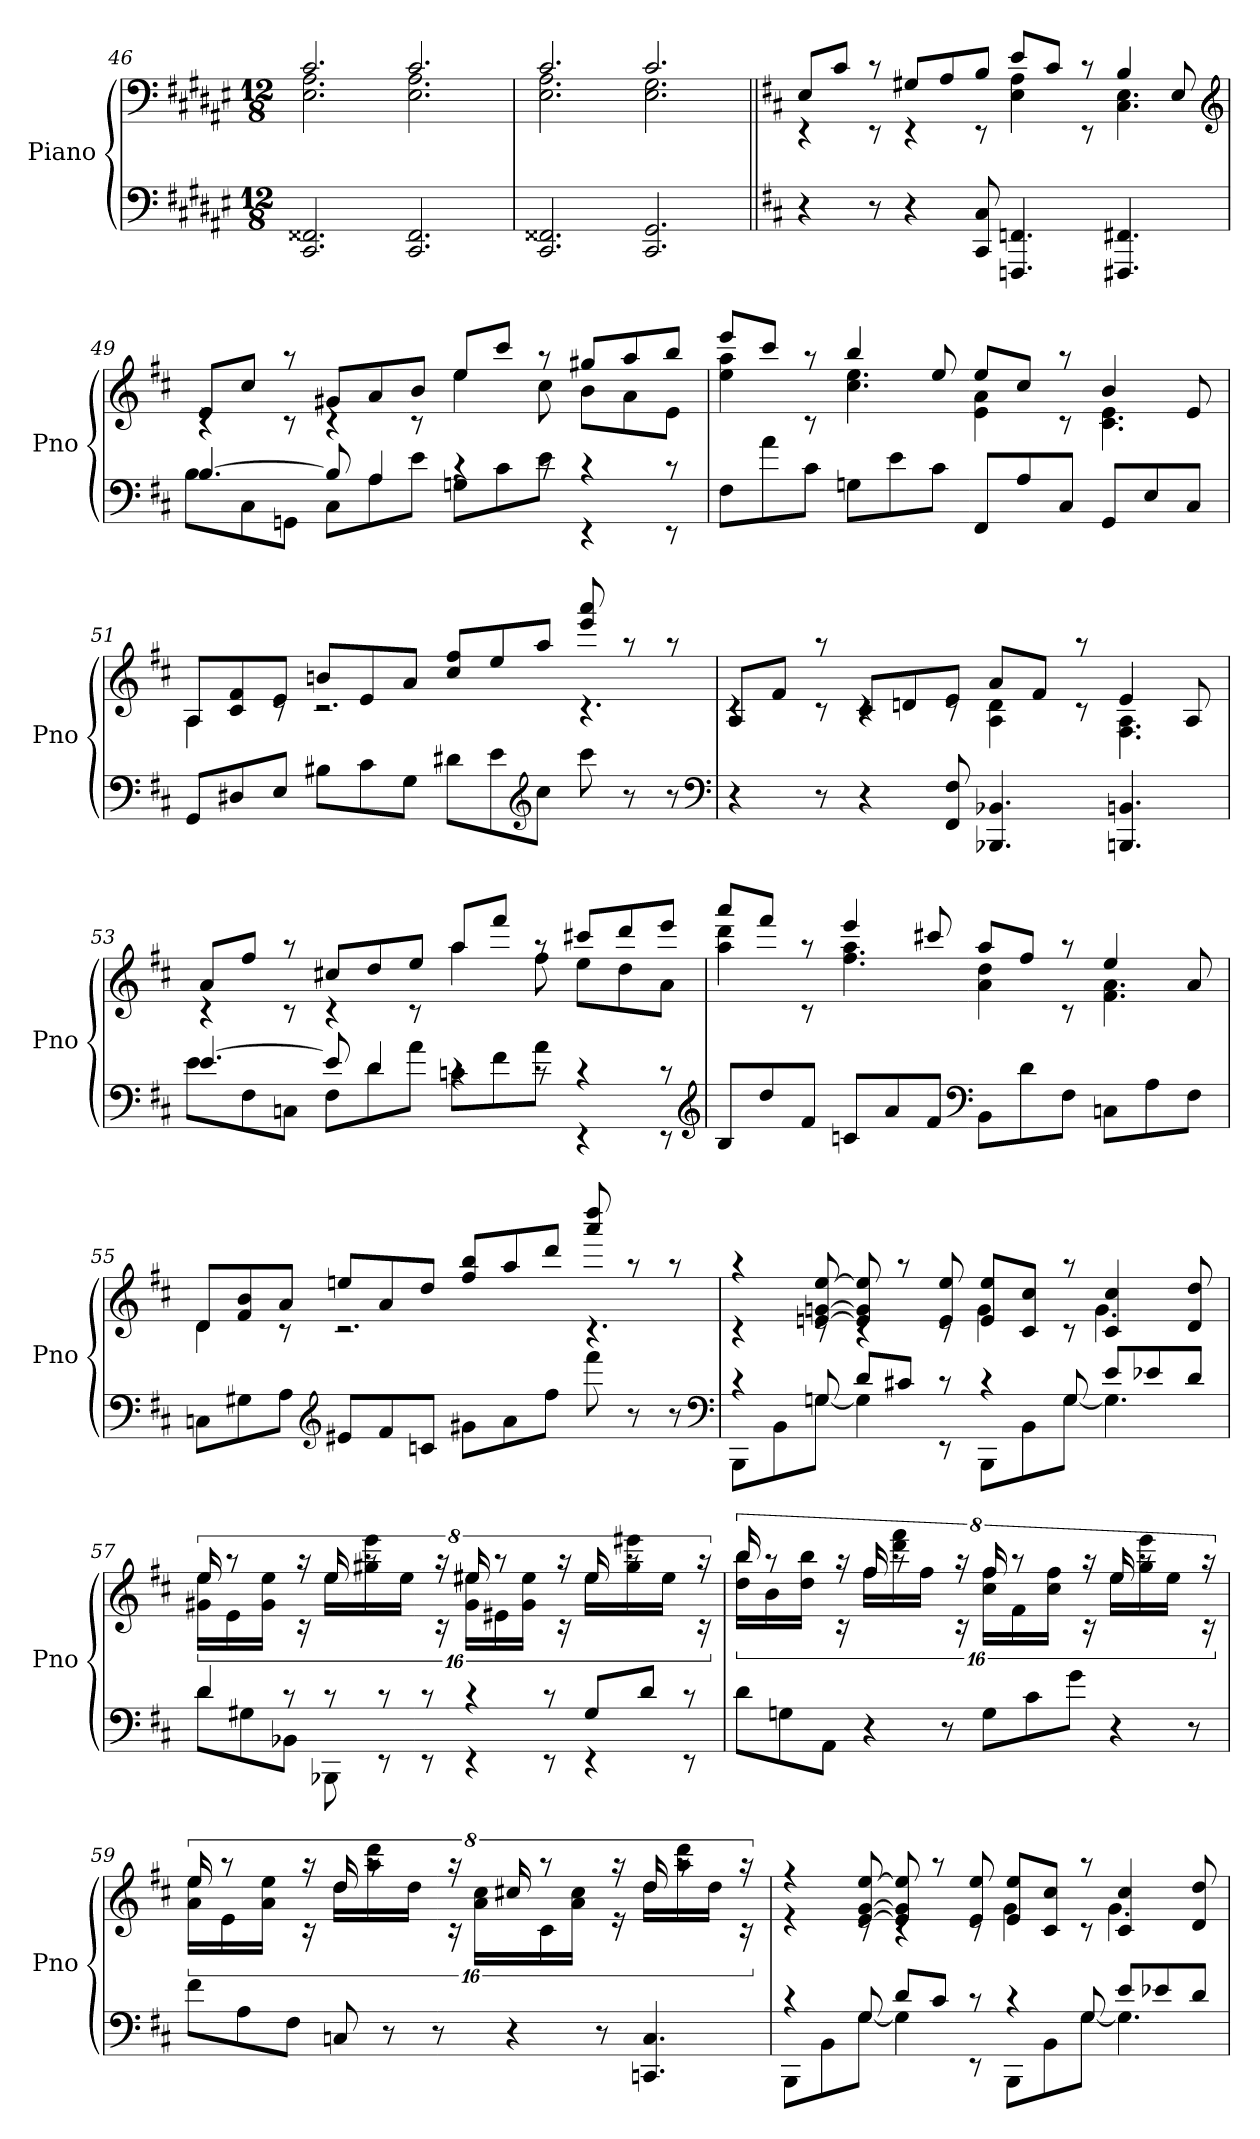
**kern	**kern
*part1	*part1
*staff2	*staff1
*I"Piano	*
*I'Pno	*
*clefF4	*clefF4
*k[f#c#g#d#a#e#]	*k[f#c#g#d#a#e#]
*F#:	*F#:
*M12/8	*M12/8
=46	=46
*	*^
2.CC# 2.FF##X	2.c#	2.E# 2.A#
2.CC# 2.FF##	2.c#	2.E# 2.A#
=47	=47	=47
2.CC# 2.FF##X	2.c#	2.E# 2.A#
2.CC# 2.GG#	2.c#	2.E# 2.G#
=48||	=48||	=48||
*k[f#c#]	*k[f#c#]	*
4r	8EL	4rEE
.	8c#J	.
8r	8rc	8rEE
4r	8G#XL	4rEE
.	8A	.
8CC# 8C#	8BJ	8rEE
4.FFFn 4.FFn	8eL	4E 4A
.	8c#J	.
.	8rc	8rEE
4.FFF#X 4.FF#X	4B	4.C# 4.E
.	8E	.
*	*clefG2	*
=49	=49	=49
*^	*	*
[4.B	8BL	8eL	4rc
.	8C#	8cc#J	.
.	8GGnJ	8raa	8rc
8B]	8C#L	8g#XL	4rc
4A	8A	8a	.
.	8eJ	8bJ	8rc
4rc	8GnL	8eeL	4ee
.	8c#	8ccc#J	.
8rc	8eJ	8raa	8cc#
4rc	4rEE	8gg#XL	8bL
.	.	8aa	8a
8rc	8rEE	8bbJ	8eJ
*v	*v	*	*
=50	=50	=50
8F#L	8eeeL	4ee 4aa
8a	8ccc#J	.
8c#J	8raa	8rc
8GnL	4bb	4.cc# 4.ee
8e	.	.
8c#J	8ee	.
8FF#L	8eeL	4e 4a
8A	8cc#J	.
8C#J	8raa	8rc
8GGL	4b	4.c# 4.e
8E	.	.
8C#J	8e	.
=51	=51	=51
8GGL	8AL	4A
8D#X	8c# 8f#	.
8EJ	8eJ	8rc
8B#XL	8bnL	2.rc
8c#	8e	.
8GJ	8aJ	.
8d#XL	8cc# 8ff#L	.
8e	8ee	.
*clefG2	*	*
8cc#J	8aaJ	.
8ccc#	8eee 8aaa	4.rc
8r	8raa	.
8r	8raa	.
*clefF4	*	*
=52	=52	=52
4r	8AL	4rc
.	8f#J	.
8r	8raa	8rc
4r	8c#L	4rc
.	8dn	.
8FF# 8F#	8eJ	8rc
4.BBB-X 4.BB-X	8aL	4A 4d
.	8f#J	.
.	8raa	8rc
4.BBBn 4.BBn	4e	4.F# 4.A
.	8A	.
=53	=53	=53
*^	*	*
[4.e	8eL	8aL	4rc
.	8F#	8ff#J	.
.	8CnJ	8raa	8rc
8e]	8F#L	8cc#XL	4rc
4d	8d	8dd	.
.	8aJ	8eeJ	8rc
4rc	8cnL	8aaL	4aa
.	8f#	8fff#J	.
8rc	8aJ	8raa	8ff#
4rc	4rEE	8ccc#XL	8eeL
.	.	8ddd	8dd
8rc	8rEE	8eeeJ	8aJ
*v	*v	*	*
*clefG2	*	*
=54	=54	=54
8BL	8aaaL	4aa 4ddd
8dd	8fff#J	.
8f#J	8raa	8rc
8cnL	4eee	4.ff# 4.aa
8a	.	.
8f#J	8ccc#X	.
*clefF4	*	*
8BBL	8aaL	4a 4dd
8d	8ff#J	.
8F#J	8raa	8rc
8CnL	4ee	4.f# 4.a
8A	.	.
8F#J	8a	.
=55	=55	=55
8CnL	8dL	4d
8G#X	8f# 8b	.
8AJ	8aJ	8rc
*clefG2	*	*
8e#XL	8eenL	2.rc
8f#	8a	.
8cnJ	8ddJ	.
8g#XL	8ff# 8bbL	.
8a	8aa	.
8ff#J	8dddJ	.
8fff#	8aaa 8dddd	4.rc
8r	8raa	.
8r	8raa	.
*clefF4	*	*
=56	=56	=56
*^	*	*
4rc	8BBBL	4raa	4rc
.	8BB	.	.
8Gn	[8GJ	[8en [8gn [8ee	8rc
8dL	4G]	8e] 8g] 8ee]	4rc
8c#XJ	.	8raa	.
8rc	8rEE	8e 8ee	8rc
4rc	8BBBL	8e 8eeL	4g
.	8BB	8c# 8cc#J	.
8G	[8GJ	8raa	8rc
8eL	4.G]	4c# 4cc#	4.g
8e-X	.	.	.
8dJ	.	8d 8dd	.
=57	=57	=57	=57
4d	8dL	32%3ee	32%3g#X 32%3eeLL
.	.	16%3raa	32%3e
.	8G#X	.	.
.	.	.	32%3g# 32%3eeJJ
8rc	8BB-XJ	.	.
.	.	32%3raa	32%3rc
8rc	8BBB-X	32%3ee	32%3eeLL
.	.	16%3raa	32%3gg#X 32%3eee
8rc	8rEE	.	.
.	.	.	32%3eeJJ
8rc	8rEE	.	.
.	.	32%3raa	32%3rc
4rc	4rEE	32%3ee#X	32%3g# 32%3ee#XLL
.	.	16%3raa	32%3e#X
.	.	.	32%3g# 32%3ee#JJ
8rc	8rEE	.	.
.	.	32%3raa	32%3rc
8G#L	4rEE	32%3ee#	32%3ee#LL
.	.	16%3raa	32%3gg# 32%3eee#X
8dJ	.	.	.
.	.	.	32%3ee#JJ
8rc	8rEE	.	.
.	.	32%3raa	32%3rc
*v	*v	*	*
=58	=58	=58
8dL	32%3bb	32%3dd 32%3bbLL
.	16%3raa	32%3b
8Gn	.	.
.	.	32%3dd 32%3bbJJ
8AAJ	.	.
.	32%3raa	32%3rc
4r	32%3ff#	32%3ff#LL
.	16%3raa	32%3ddd 32%3fff#
.	.	32%3ff#JJ
8r	.	.
.	32%3raa	32%3rc
8GL	32%3ff#	32%3cc# 32%3ff#LL
.	16%3raa	32%3f#
8c#	.	.
.	.	32%3cc# 32%3ff#JJ
8gJ	.	.
.	32%3raa	32%3rc
4r	32%3ee	32%3eeLL
.	16%3raa	32%3gg 32%3eee
.	.	32%3eeJJ
8r	.	.
.	32%3raa	32%3rc
=59	=59	=59
8f#L	32%3ee	32%3a 32%3eeLL
.	16%3raa	32%3e
8A	.	.
.	.	32%3a 32%3eeJJ
8F#J	.	.
.	32%3raa	32%3rc
8Cn	32%3dd	32%3ddLL
.	16%3raa	32%3aa 32%3ddd
8r	.	.
.	.	32%3ddJJ
8r	.	.
.	32%3raa	32%3rc
4r	32%3cc#X	32%3a 32%3cc#LL
.	16%3raa	32%3c#
.	.	32%3a 32%3cc#JJ
8r	.	.
.	32%3raa	32%3re
4.CCn 4.C	32%3dd	32%3ddLL
.	16%3raa	32%3aa 32%3ddd
.	.	32%3ddJJ
.	32%3raa	32%3rc
=60	=60	=60
*^	*	*
4rc	8BBBL	4r	4r
.	8BB	.	.
8G	[8GJ	[8e [8g [8ee	8rc
8dL	4G]	8e] 8g] 8ee]	4rc
8c#J	.	8raa	.
8rc	8rEE	8e 8ee	8rc
4rc	8BBBL	8e 8eeL	4g
.	8BB	8c# 8cc#J	.
8G	[8GJ	8raa	8rc
8eL	4.G]	4c# 4cc#	4.g
8e-X	.	.	.
8dJ	.	8d 8dd	.
*v	*v	*	*
*	*v	*v
=	=
*-	*-
